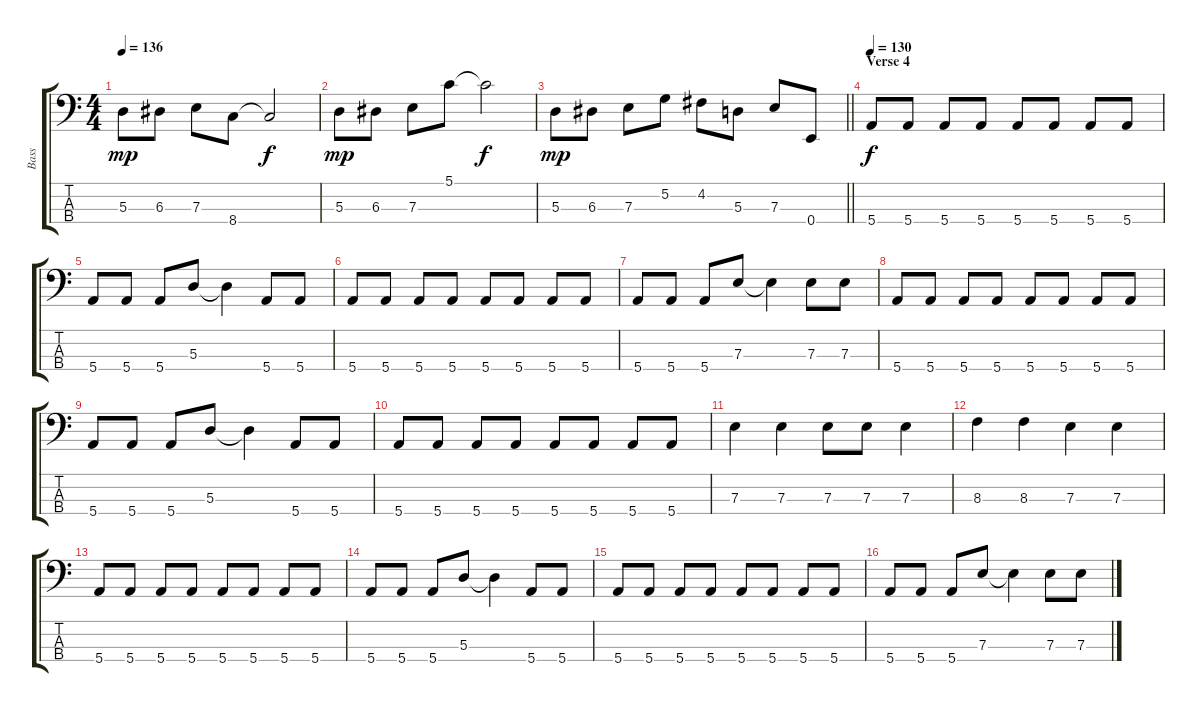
\track ("Bass" "Bass") {instrument electricbassfinger}
\staff {score tabs}
\tuning (G2 D2 A1 E1) {hide}
\ts (4 4)
\tempo 136
\clef f4
\ks c
5.3.8{dy mp} 6.3.8 7.3.8 8.4.8 8.4{t}.2{dy f} |
5.3.8{dy mp} 6.3.8 7.3.8 5.1.8 5.1{t}.2{dy f} |
\barLineRight lightlight
5.3.8{dy mp} 6.3.8 7.3.8 5.2.8 4.2.8 5.3.8 7.3.8 0.4.8 |
\section ("" "Verse 4")
\tempo 130
5.4.8{dy f} 5.4.8 5.4.8 5.4.8 5.4.8 5.4.8 5.4.8 5.4.8 |
5.4.8 5.4.8 5.4.8 5.3.8 5.3{t}.4 5.4.8 5.4.8 |
5.4.8 5.4.8 5.4.8 5.4.8 5.4.8 5.4.8 5.4.8 5.4.8 |
5.4.8 5.4.8 5.4.8 7.3.8 7.3{t}.4 7.3.8 7.3.8 |
5.4.8 5.4.8 5.4.8 5.4.8 5.4.8 5.4.8 5.4.8 5.4.8 |
5.4.8 5.4.8 5.4.8 5.3.8 5.3{t}.4 5.4.8 5.4.8 |
5.4.8 5.4.8 5.4.8 5.4.8 5.4.8 5.4.8 5.4.8 5.4.8 |
7.3.4 7.3.4 7.3.8 7.3.8 7.3.4 |
8.3.4 8.3.4 7.3.4 7.3.4 |
5.4.8 5.4.8 5.4.8 5.4.8 5.4.8 5.4.8 5.4.8 5.4.8 |
5.4.8 5.4.8 5.4.8 5.3.8 5.3{t}.4 5.4.8 5.4.8 |
5.4.8 5.4.8 5.4.8 5.4.8 5.4.8 5.4.8 5.4.8 5.4.8 |
5.4.8 5.4.8 5.4.8 7.3.8 7.3{t}.4 7.3.8 7.3.8
